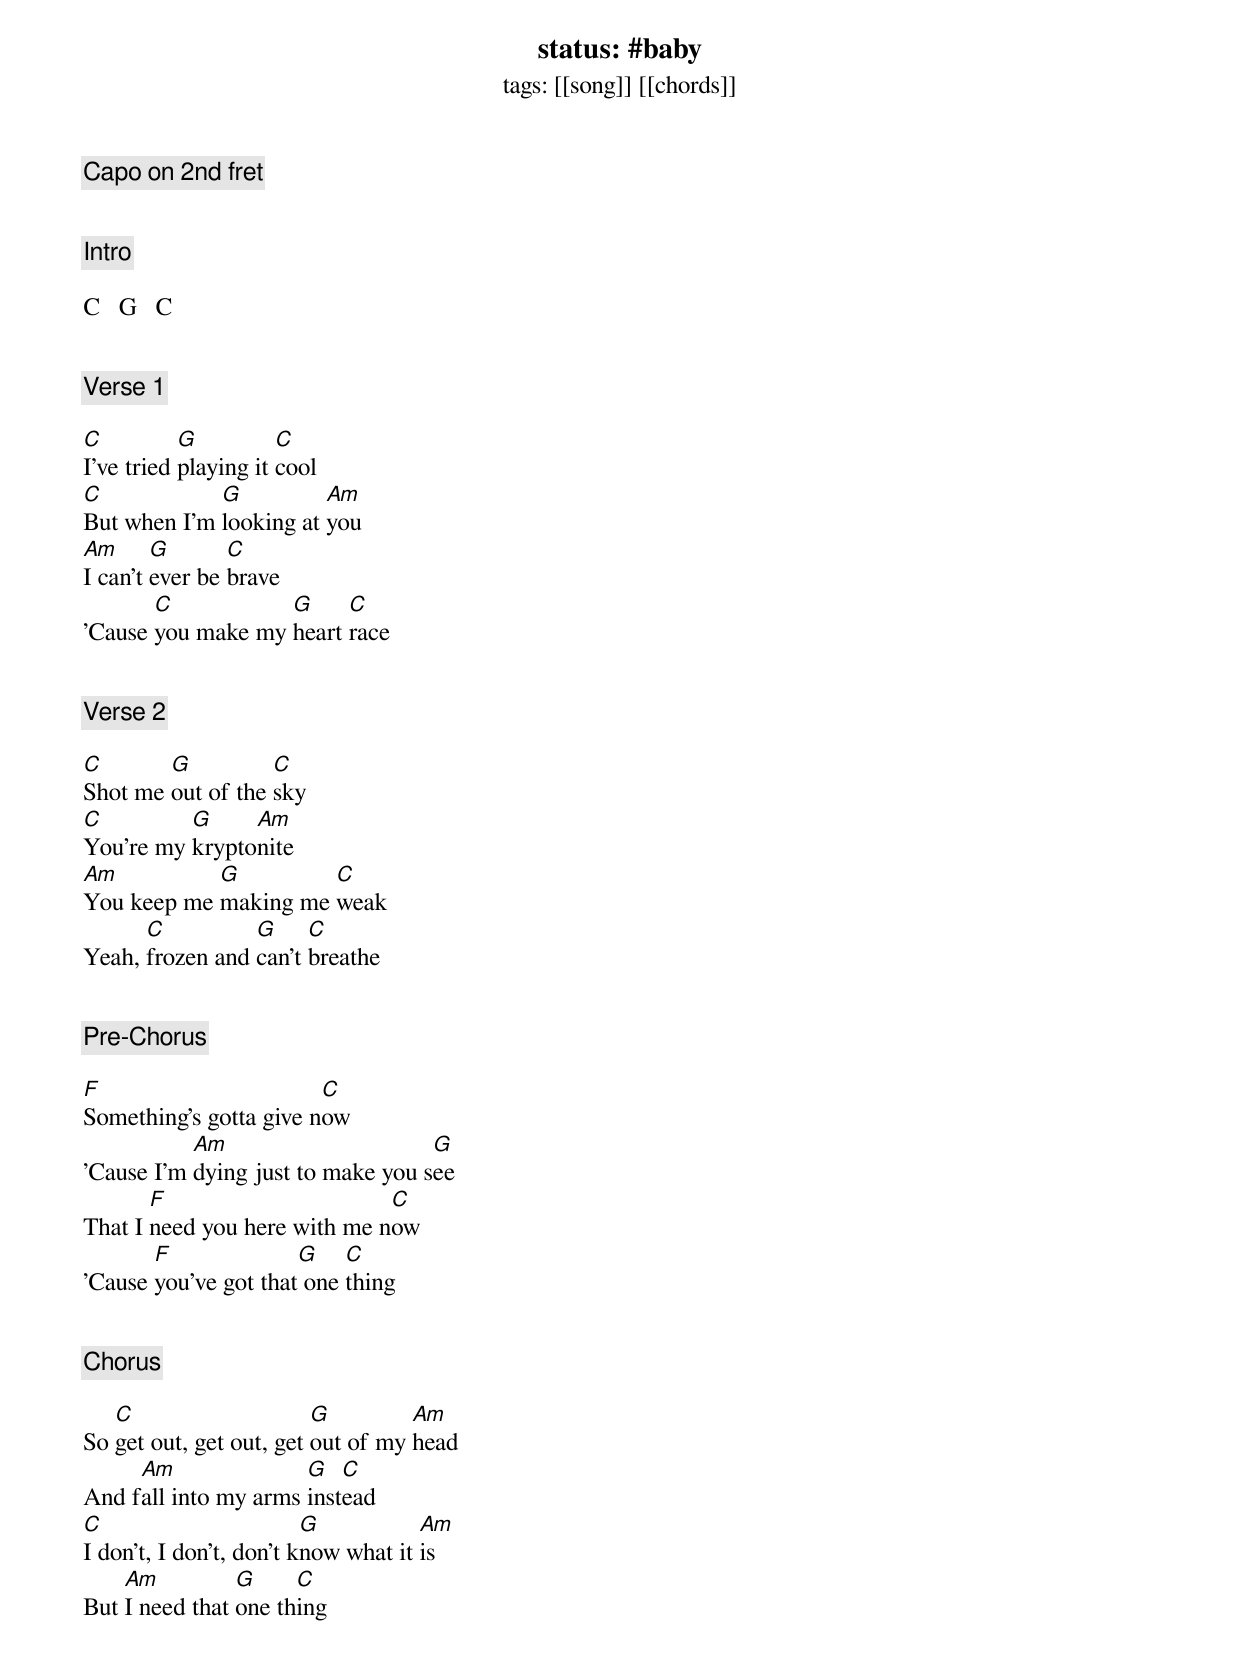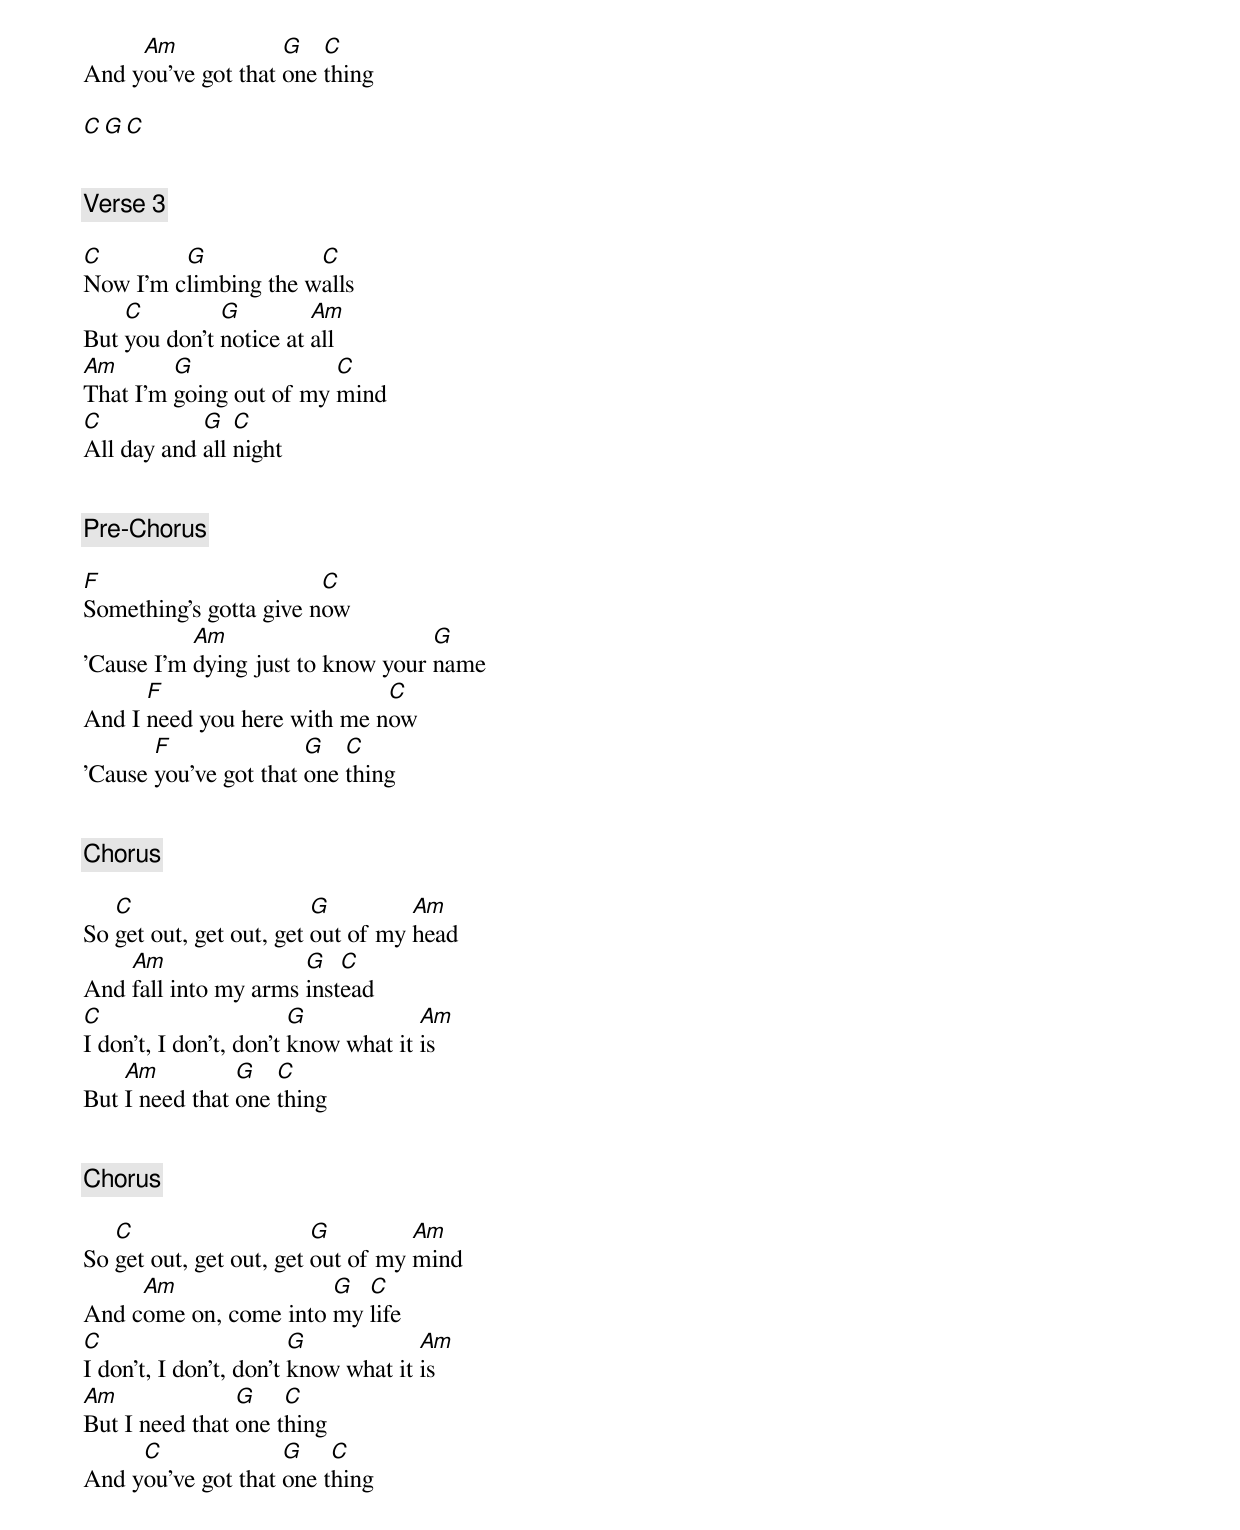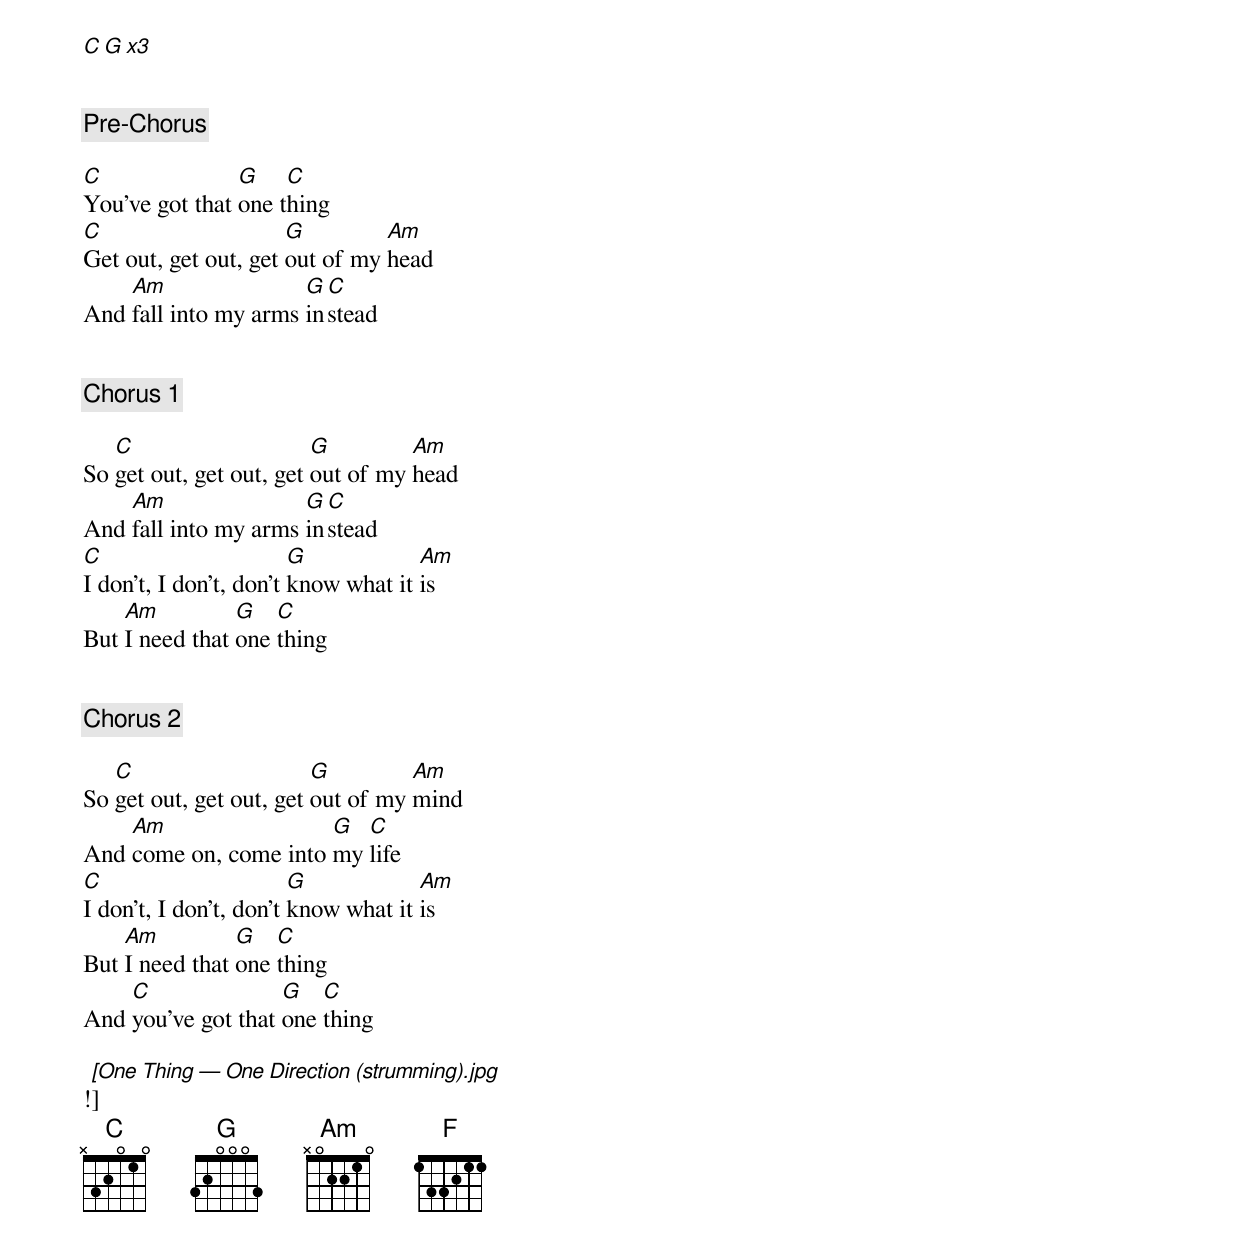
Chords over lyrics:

status: #baby
tags: [[song]] [[chords]]

Capo on 2nd fret


[Intro]

C   G   C


[Verse 1]

C          G          C
I've tried playing it cool
C            G          Am
But when I'm looking at you
Am      G       C
I can't ever be brave
       C           G     C
'Cause you make my heart race


[Verse 2]

C       G          C
Shot me out of the sky
C         G     Am
You're my kryptonite
Am          G         C
You keep me making me weak
      C          G     C
Yeah, frozen and can't breathe


[Pre-Chorus]

F                       C
Something's gotta give now
           Am                      G
'Cause I'm dying just to make you see
       F                      C
That I need you here with me now
       F              G    C
'Cause you've got that one thing


[Chorus]

   C                     G         Am
So get out, get out, get out of my head
     Am               G   C
And fall into my arms instead
C                        G           Am
I don't, I don't, don't know what it is
    Am          G     C
But I need that one thing
     Am             G   C
And you've got that one thing

C   G   C


[Verse 3]

C        G            C
Now I'm climbing the walls
    C         G         Am
But you don't notice at all
Am       G               C
That I'm going out of my mind
C           G   C
All day and all night


[Pre-Chorus]

F                       C
Something's gotta give now
           Am                      G
'Cause I'm dying just to know your name
      F                      C
And I need you here with me now
       F               G   C
'Cause you've got that one thing


[Chorus]

   C                     G         Am
So get out, get out, get out of my head
    Am                G   C
And fall into my arms instead
C                       G            Am
I don't, I don't, don't know what it is
    Am          G   C
But I need that one thing


[Chorus]

   C                     G         Am
So get out, get out, get out of my mind
     Am                G  C
And come on, come into my life
C                       G            Am
I don't, I don't, don't know what it is
Am              G    C
But I need that one thing
     C              G    C
And you've got that one thing

C   G   x3


[Pre-Chorus]

C               G    C
You've got that one thing
C                     G         Am
Get out, get out, get out of my head
    Am                G C
And fall into my arms instead


[Chorus 1]

   C                     G         Am
So get out, get out, get out of my head
    Am                G C
And fall into my arms instead
C                       G            Am
I don't, I don't, don't know what it is
    Am          G   C
But I need that one thing


[Chorus 2]

   C                     G         Am
So get out, get out, get out of my mind
    Am                 G  C
And come on, come into my life
C                       G            Am
I don't, I don't, don't know what it is
    Am          G   C
But I need that one thing
    C               G   C
And you've got that one thing

![[One Thing — One Direction (strumming).jpg]]
